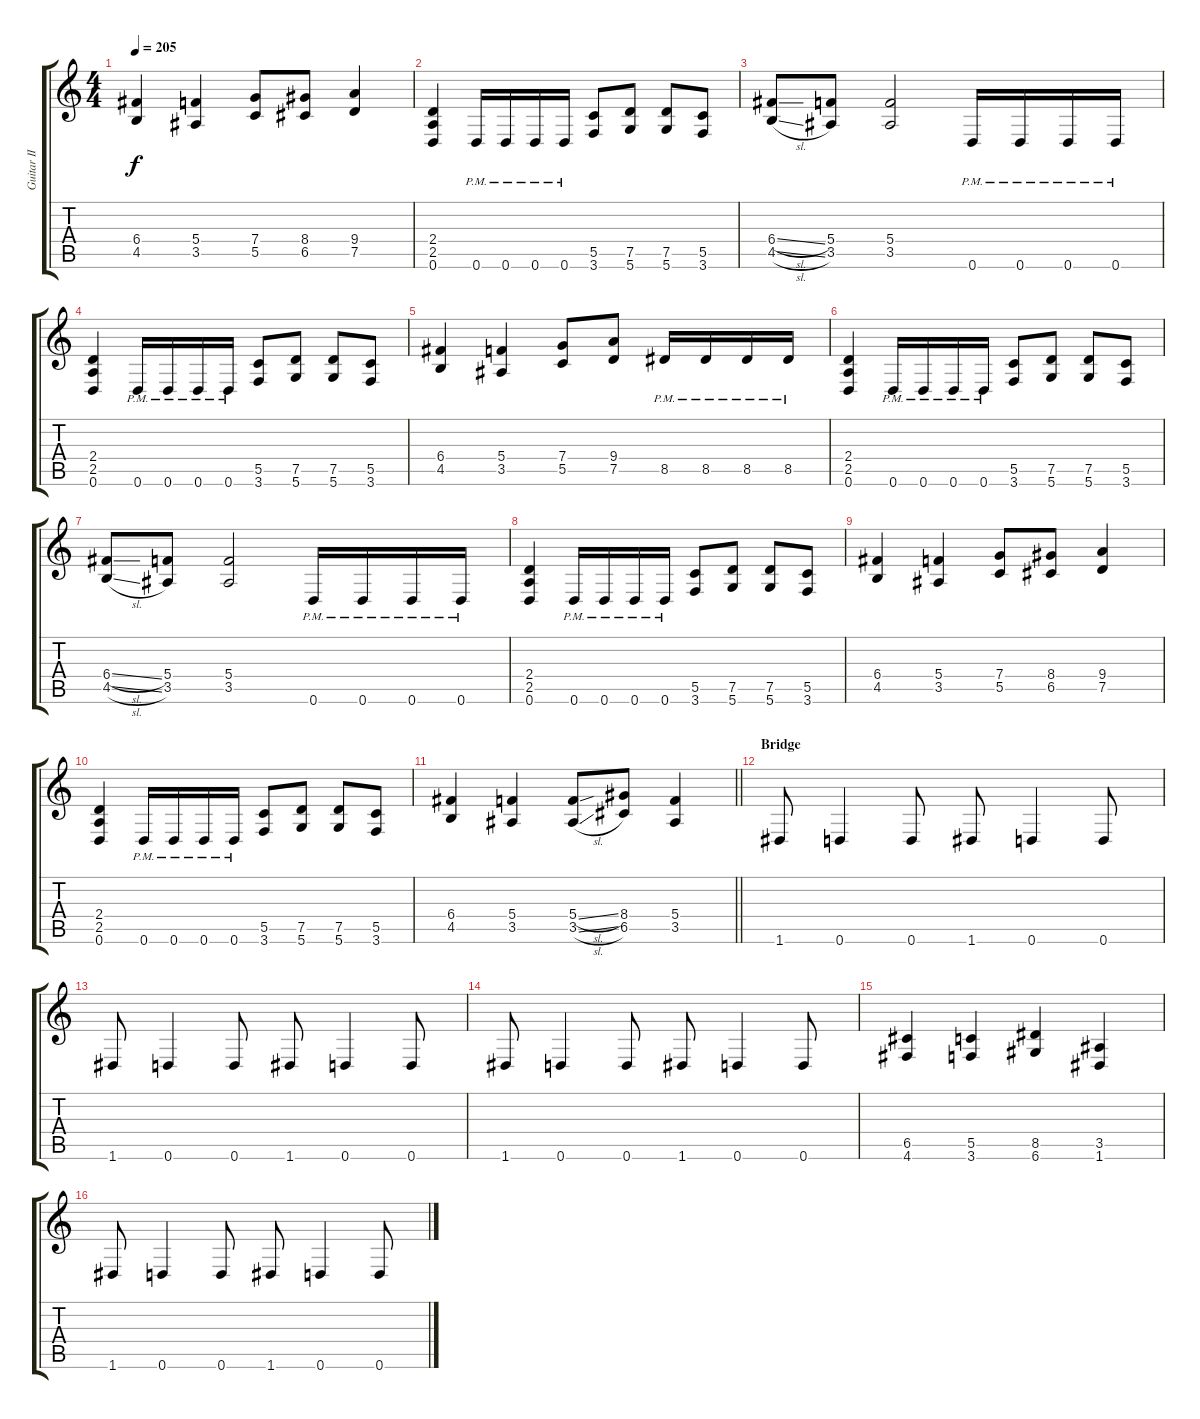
\track ("Guitar II" "Guitar II") {instrument distortionguitar}
\staff {score tabs}
\tuning (D4 A3 F3 C3 G2 D2) {hide}
\ts (4 4)
\tempo 205
\clef g2
\ks c
(6.4 4.5).4{dy f} (5.4 3.5).4 (7.4 5.5).8 (8.4 6.5).8 (9.4 7.5).4 |
(2.4 2.5 0.6).4 0.6{pm}.16 0.6{pm}.16 0.6{pm}.16 0.6{pm}.16 (5.5 3.6).8 (7.5 5.6).8 (7.5 5.6).8 (5.5 3.6).8 |
(6.4{sl} 4.5{sl}).8 (5.4 3.5).8 (5.4 3.5).2 0.6{pm}.16 0.6{pm}.16 0.6{pm}.16 0.6{pm}.16 |
(2.4 2.5 0.6).4 0.6{pm}.16 0.6{pm}.16 0.6{pm}.16 0.6{pm}.16 (5.5 3.6).8 (7.5 5.6).8 (7.5 5.6).8 (5.5 3.6).8 |
(6.4 4.5).4 (5.4 3.5).4 (7.4 5.5).8 (9.4 7.5).8 8.5{pm}.16 8.5{pm}.16 8.5{pm}.16 8.5{pm}.16 |
(2.4 2.5 0.6).4 0.6{pm}.16 0.6{pm}.16 0.6{pm}.16 0.6{pm}.16 (5.5 3.6).8 (7.5 5.6).8 (7.5 5.6).8 (5.5 3.6).8 |
(6.4{sl} 4.5{sl}).8 (5.4 3.5).8 (5.4 3.5).2 0.6{pm}.16 0.6{pm}.16 0.6{pm}.16 0.6{pm}.16 |
(2.4 2.5 0.6).4 0.6{pm}.16 0.6{pm}.16 0.6{pm}.16 0.6{pm}.16 (5.5 3.6).8 (7.5 5.6).8 (7.5 5.6).8 (5.5 3.6).8 |
(6.4 4.5).4 (5.4 3.5).4 (7.4 5.5).8 (8.4 6.5).8 (9.4 7.5).4 |
(2.4 2.5 0.6).4 0.6{pm}.16 0.6{pm}.16 0.6{pm}.16 0.6{pm}.16 (5.5 3.6).8 (7.5 5.6).8 (7.5 5.6).8 (5.5 3.6).8 |
\barLineRight lightlight
(6.4 4.5).4 (5.4 3.5).4 (5.4{sl} 3.5{sl}).8 (8.4 6.5).8 (5.4 3.5).4 |
\section ("" "Bridge")
1.6.8 0.6.4 0.6.8 1.6.8 0.6.4 0.6.8 |
1.6.8 0.6.4 0.6.8 1.6.8 0.6.4 0.6.8 |
1.6.8 0.6.4 0.6.8 1.6.8 0.6.4 0.6.8 |
(6.5 4.6).4 (5.5 3.6).4 (8.5 6.6).4 (3.5 1.6).4 |
1.6.8 0.6.4 0.6.8 1.6.8 0.6.4 0.6.8
